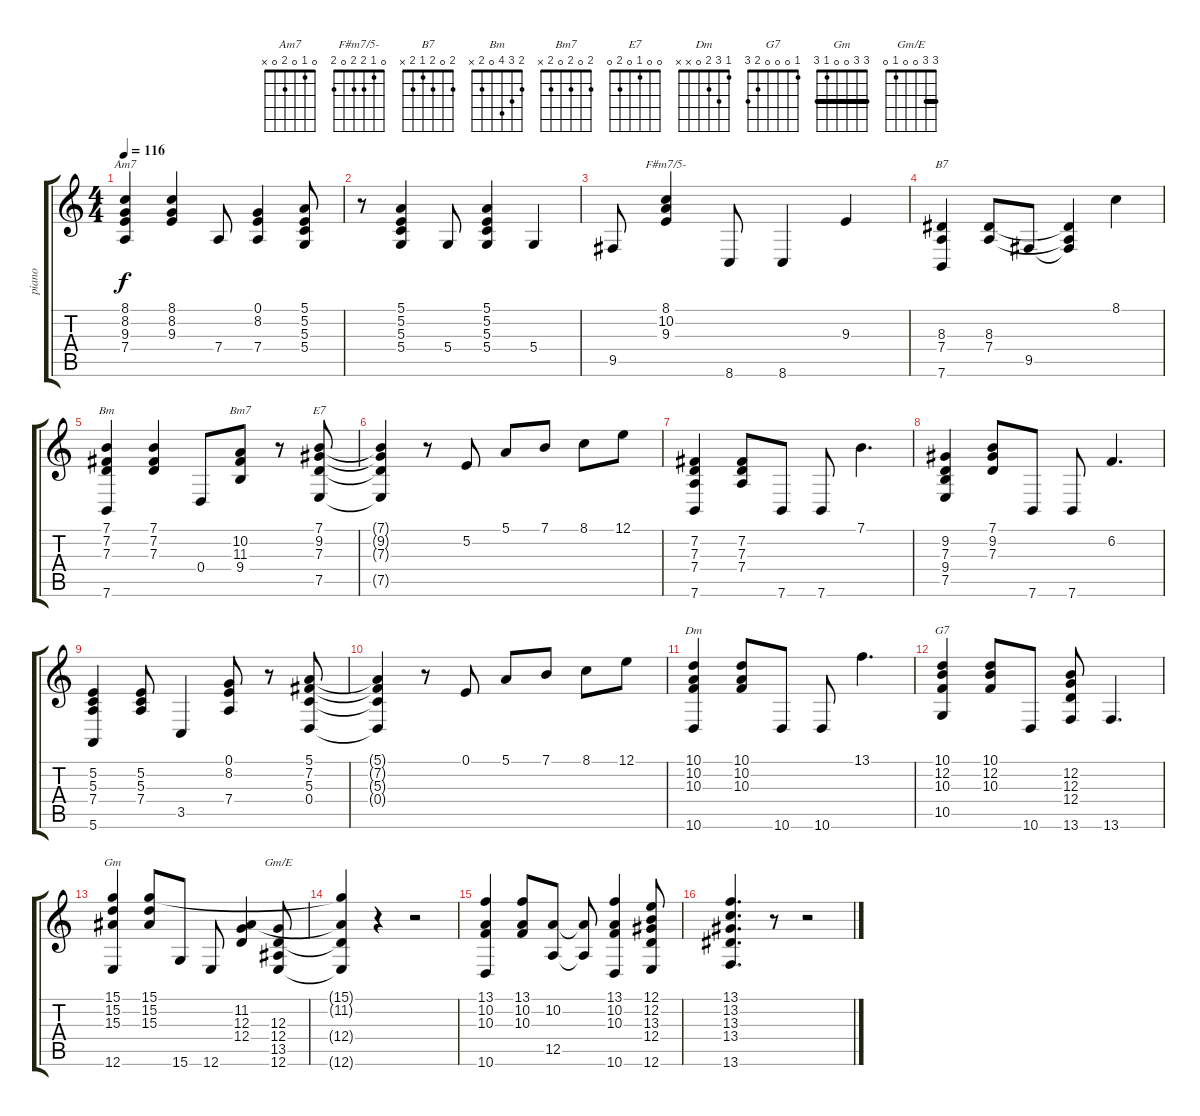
\track ("piano" "piano") {instrument electricpiano1}
\staff {score tabs}
\tuning (E4 B3 G3 D3 A2 E2) {hide}
\chord ("Am7" 0 1 0 2 0 x)
\chord ("F#m7/5-" 0 1 2 2 0 2)
\chord ("B7" 2 0 2 1 2 x)
\chord ("Bm" 2 3 4 0 2 x)
\chord ("Bm7" 2 0 2 0 2 x)
\chord ("E7" 0 0 1 0 2 0)
\chord ("Dm" 1 3 2 0 x x)
\chord ("G7" 1 0 0 0 2 3)
\chord ("Gm" 3 3 0 0 1 3) {barre 3}
\chord ("Gm/E" 3 3 0 0 1 0) {barre 3}
\ts (4 4)
\tempo 116
\clef g2
\ks c
(8.1 8.2 9.3 7.4).4{ch "Am7" dy f} (8.1 8.2 9.3).4 7.4.8 (0.1 8.2 7.4).4 (5.1 5.2 5.3 5.4).8 |
r.8 (5.1 5.2 5.3 5.4).4 5.4.8 (5.1 5.2 5.3 5.4).4 5.4.4 |
9.5.8 (8.1 10.2 9.3).4{ch "F#m7/5-"} 8.6.8 8.6.4 9.3.4 |
(8.3 7.4 7.6).4{ch "B7"} (8.3 7.4).8 9.5.8 (8.3{t} 7.4{t} 9.5{t}).4 8.1.4 |
(7.1 7.2 7.3 7.6).4{ch "Bm"} (7.1 7.2 7.3).4 0.4.8 (10.2 11.3 9.4).8{ch "Bm7"} r.8 (7.1 9.2 7.3 7.5).8{ch "E7"} |
(7.1{t} 9.2{t} 7.3{t} 7.5{t}).4 r.8 5.2.8 5.1.8 7.1.8 8.1.8 12.1.8 |
(7.2 7.3 7.4 7.6).4 (7.2 7.3 7.4).8 7.6.8 7.6.8 7.1.4{d} |
(9.2 7.3 9.4 7.5).4 (7.1 9.2 7.3).8 7.6.8 7.6.8 6.2.4{d} |
(5.2 5.3 7.4 5.6).4 (5.2 5.3 7.4).8 3.5.4 (0.1 8.2 7.4).8 r.8 (5.1 7.2 5.3 0.4).8 |
(5.1{t} 7.2{t} 5.3{t} 0.4{t}).4 r.8 0.1.8 5.1.8 7.1.8 8.1.8 12.1.8 |
(10.1 10.2 10.3 10.6).4{ch "Dm"} (10.1 10.2 10.3).8 10.6.8 10.6.8 13.1.4{d} |
(10.1 12.2 10.3 10.5).4{ch "G7"} (10.1 12.2 10.3).8 10.6.8 (12.2 12.3 12.4 13.6).8 13.6.4{d} |
(15.1 15.2 15.3 12.6).4{ch "Gm"} (15.1 15.2 15.3).8 15.6.8 12.6.8 (11.2 12.3 12.4).4 (12.3 12.4 13.5 12.6).8{ch "Gm/E"} |
(15.1{t} 11.2{t} 12.4{t} 12.6{t}).4 r.4 r.2 |
(13.1 10.2 10.3 10.6).4 (13.1 10.2 10.3).8 (10.2 12.5).8 (10.2{t} 12.5{t}).8 (13.1 10.2 10.3 10.6).4 (12.1 12.2 13.3 12.4 12.6).8 |
(13.1 13.2 13.3 13.4 13.6).4{d} r.8 r.2
